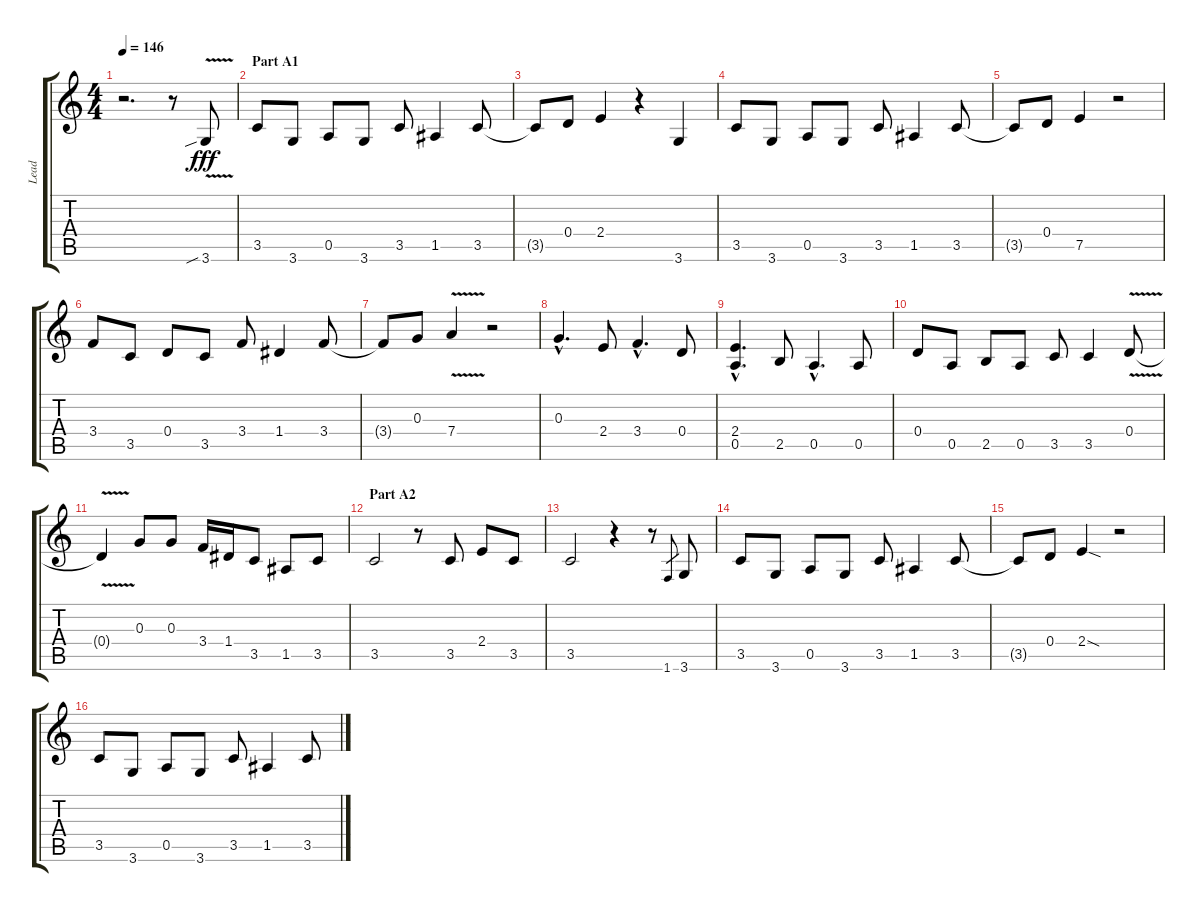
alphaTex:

\track ("Lead" "Lead") {instrument acousticguitarnylon}
\staff {score tabs}
\tuning (E4 B3 G3 D3 A2 E2) {hide}
\ts (4 4)
\tempo 146
\clef g2
\ks c
r.2{d dy fff instrument acousticguitarnylon} r.8{instrument electricguitarjazz} 3.6{v sib}.8 |
\section ("" "Part A1")
3.5.8 3.6.8 0.5.8 3.6.8 3.5.8 1.5.4 3.5.8 |
3.5{t}.8 0.4.8 2.4.4 r.4 3.6.4 |
3.5.8 3.6.8 0.5.8 3.6.8 3.5.8 1.5.4 3.5.8 |
3.5{t}.8 0.4.8 7.5.4 r.2 |
3.4.8 3.5.8 0.4.8 3.5.8 3.4.8 1.4.4 3.4.8 |
3.4{t}.8 0.3.8 7.4{v}.4 r.2 |
0.3{hac}.4{d} 2.4.8 3.4{hac}.4{d} 0.4.8 |
(2.4{hac} 0.5{hac}).4{d} 2.5.8 0.5{hac}.4{d} 0.5.8 |
0.4.8 0.5.8 2.5.8 0.5.8 3.5.8 3.5.4 0.4{v}.8 |
0.4{t}.4 0.3.8 0.3.8 3.4.16 1.4.16 3.5.8 1.5.8 3.5.8 |
\section ("" "Part A2")
3.5.2 r.8 3.5.8 2.4.8 3.5.8 |
3.5.2 r.4 r.8{instrument electricguitarclean} 1.6.8{gr} 3.6.8 |
3.5.8 3.6.8 0.5.8 3.6.8 3.5.8 1.5.4 3.5.8 |
3.5{t}.8 0.4.8 2.4{sod}.4 r.2 |
3.5.8 3.6.8 0.5.8 3.6.8 3.5.8 1.5.4 3.5.8
